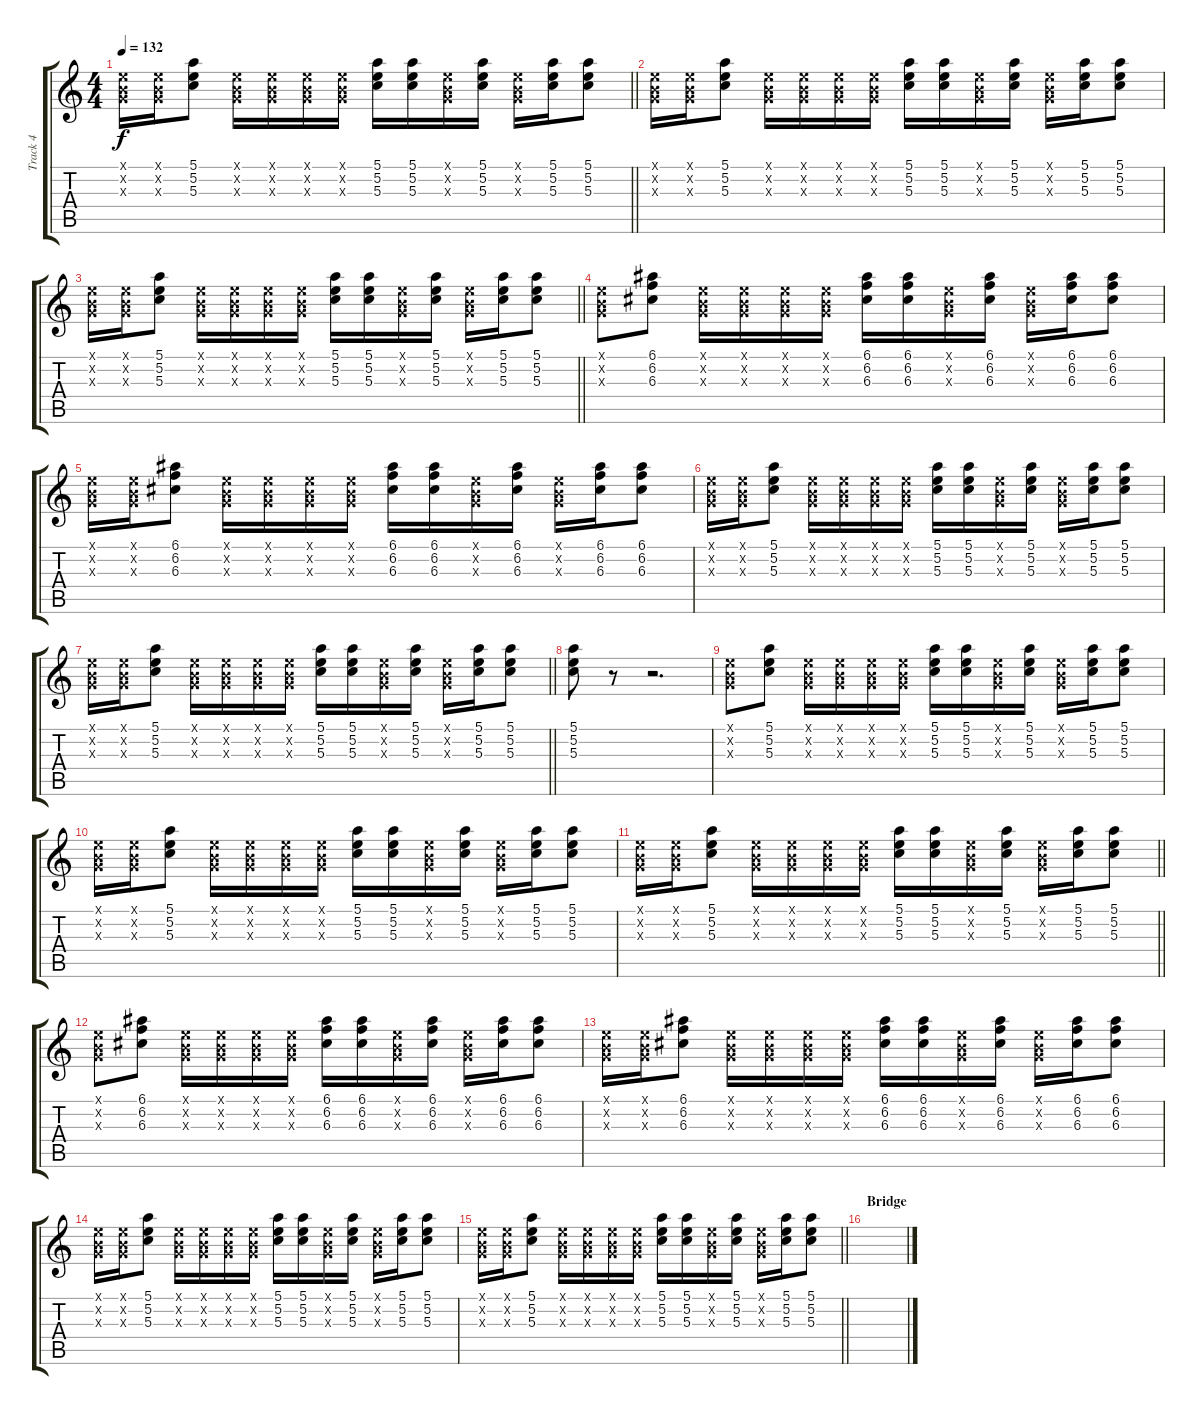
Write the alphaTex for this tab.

\track ("Track 4" "Track 4") {instrument electricguitarclean}
\staff {score tabs}
\tuning (E4 B3 G3 D3 A2 E2) {hide}
\ts (4 4)
\tempo 132
\clef g2
\barLineRight lightlight
\ks c
(0.1{x} 0.2{x} 0.3{x}).16{dy f} (0.1{x} 0.2{x} 0.3{x}).16 (5.1 5.2 5.3).8 (0.1{x} 0.2{x} 0.3{x}).16 (0.1{x} 0.2{x} 0.3{x}).16 (0.1{x} 0.2{x} 0.3{x}).16 (0.1{x} 0.2{x} 0.3{x}).16 (5.1 5.2 5.3).16 (5.1 5.2 5.3).16 (0.1{x} 0.2{x} 0.3{x}).16 (5.1 5.2 5.3).16 (0.1{x} 0.2{x} 0.3{x}).16 (5.1 5.2 5.3).16 (5.1 5.2 5.3).8 |
(0.1{x} 0.2{x} 0.3{x}).16 (0.1{x} 0.2{x} 0.3{x}).16 (5.1 5.2 5.3).8 (0.1{x} 0.2{x} 0.3{x}).16 (0.1{x} 0.2{x} 0.3{x}).16 (0.1{x} 0.2{x} 0.3{x}).16 (0.1{x} 0.2{x} 0.3{x}).16 (5.1 5.2 5.3).16 (5.1 5.2 5.3).16 (0.1{x} 0.2{x} 0.3{x}).16 (5.1 5.2 5.3).16 (0.1{x} 0.2{x} 0.3{x}).16 (5.1 5.2 5.3).16 (5.1 5.2 5.3).8 |
\barLineRight lightlight
(0.1{x} 0.2{x} 0.3{x}).16 (0.1{x} 0.2{x} 0.3{x}).16 (5.1 5.2 5.3).8 (0.1{x} 0.2{x} 0.3{x}).16 (0.1{x} 0.2{x} 0.3{x}).16 (0.1{x} 0.2{x} 0.3{x}).16 (0.1{x} 0.2{x} 0.3{x}).16 (5.1 5.2 5.3).16 (5.1 5.2 5.3).16 (0.1{x} 0.2{x} 0.3{x}).16 (5.1 5.2 5.3).16 (0.1{x} 0.2{x} 0.3{x}).16 (5.1 5.2 5.3).16 (5.1 5.2 5.3).8 |
(0.1{x} 0.2{x} 0.3{x}).8 (6.1 6.2 6.3).8 (0.1{x} 0.2{x} 0.3{x}).16 (0.1{x} 0.2{x} 0.3{x}).16 (0.1{x} 0.2{x} 0.3{x}).16 (0.1{x} 0.2{x} 0.3{x}).16 (6.1 6.2 6.3).16 (6.1 6.2 6.3).16 (0.1{x} 0.2{x} 0.3{x}).16 (6.1 6.2 6.3).16 (0.1{x} 0.2{x} 0.3{x}).16 (6.1 6.2 6.3).16 (6.1 6.2 6.3).8 |
(0.1{x} 0.2{x} 0.3{x}).16 (0.1{x} 0.2{x} 0.3{x}).16 (6.1 6.2 6.3).8 (0.1{x} 0.2{x} 0.3{x}).16 (0.1{x} 0.2{x} 0.3{x}).16 (0.1{x} 0.2{x} 0.3{x}).16 (0.1{x} 0.2{x} 0.3{x}).16 (6.1 6.2 6.3).16 (6.1 6.2 6.3).16 (0.1{x} 0.2{x} 0.3{x}).16 (6.1 6.2 6.3).16 (0.1{x} 0.2{x} 0.3{x}).16 (6.1 6.2 6.3).16 (6.1 6.2 6.3).8 |
(0.1{x} 0.2{x} 0.3{x}).16 (0.1{x} 0.2{x} 0.3{x}).16 (5.1 5.2 5.3).8 (0.1{x} 0.2{x} 0.3{x}).16 (0.1{x} 0.2{x} 0.3{x}).16 (0.1{x} 0.2{x} 0.3{x}).16 (0.1{x} 0.2{x} 0.3{x}).16 (5.1 5.2 5.3).16 (5.1 5.2 5.3).16 (0.1{x} 0.2{x} 0.3{x}).16 (5.1 5.2 5.3).16 (0.1{x} 0.2{x} 0.3{x}).16 (5.1 5.2 5.3).16 (5.1 5.2 5.3).8 |
\barLineRight lightlight
(0.1{x} 0.2{x} 0.3{x}).16 (0.1{x} 0.2{x} 0.3{x}).16 (5.1 5.2 5.3).8 (0.1{x} 0.2{x} 0.3{x}).16 (0.1{x} 0.2{x} 0.3{x}).16 (0.1{x} 0.2{x} 0.3{x}).16 (0.1{x} 0.2{x} 0.3{x}).16 (5.1 5.2 5.3).16 (5.1 5.2 5.3).16 (0.1{x} 0.2{x} 0.3{x}).16 (5.1 5.2 5.3).16 (0.1{x} 0.2{x} 0.3{x}).16 (5.1 5.2 5.3).16 (5.1 5.2 5.3).8 |
(5.1 5.2 5.3).8 r.8 r.2{d} |
(0.1{x} 0.2{x} 0.3{x}).8 (5.1 5.2 5.3).8 (0.1{x} 0.2{x} 0.3{x}).16 (0.1{x} 0.2{x} 0.3{x}).16 (0.1{x} 0.2{x} 0.3{x}).16 (0.1{x} 0.2{x} 0.3{x}).16 (5.1 5.2 5.3).16 (5.1 5.2 5.3).16 (0.1{x} 0.2{x} 0.3{x}).16 (5.1 5.2 5.3).16 (0.1{x} 0.2{x} 0.3{x}).16 (5.1 5.2 5.3).16 (5.1 5.2 5.3).8 |
(0.1{x} 0.2{x} 0.3{x}).16 (0.1{x} 0.2{x} 0.3{x}).16 (5.1 5.2 5.3).8 (0.1{x} 0.2{x} 0.3{x}).16 (0.1{x} 0.2{x} 0.3{x}).16 (0.1{x} 0.2{x} 0.3{x}).16 (0.1{x} 0.2{x} 0.3{x}).16 (5.1 5.2 5.3).16 (5.1 5.2 5.3).16 (0.1{x} 0.2{x} 0.3{x}).16 (5.1 5.2 5.3).16 (0.1{x} 0.2{x} 0.3{x}).16 (5.1 5.2 5.3).16 (5.1 5.2 5.3).8 |
\barLineRight lightlight
(0.1{x} 0.2{x} 0.3{x}).16 (0.1{x} 0.2{x} 0.3{x}).16 (5.1 5.2 5.3).8 (0.1{x} 0.2{x} 0.3{x}).16 (0.1{x} 0.2{x} 0.3{x}).16 (0.1{x} 0.2{x} 0.3{x}).16 (0.1{x} 0.2{x} 0.3{x}).16 (5.1 5.2 5.3).16 (5.1 5.2 5.3).16 (0.1{x} 0.2{x} 0.3{x}).16 (5.1 5.2 5.3).16 (0.1{x} 0.2{x} 0.3{x}).16 (5.1 5.2 5.3).16 (5.1 5.2 5.3).8 |
(0.1{x} 0.2{x} 0.3{x}).8 (6.1 6.2 6.3).8 (0.1{x} 0.2{x} 0.3{x}).16 (0.1{x} 0.2{x} 0.3{x}).16 (0.1{x} 0.2{x} 0.3{x}).16 (0.1{x} 0.2{x} 0.3{x}).16 (6.1 6.2 6.3).16 (6.1 6.2 6.3).16 (0.1{x} 0.2{x} 0.3{x}).16 (6.1 6.2 6.3).16 (0.1{x} 0.2{x} 0.3{x}).16 (6.1 6.2 6.3).16 (6.1 6.2 6.3).8 |
(0.1{x} 0.2{x} 0.3{x}).16 (0.1{x} 0.2{x} 0.3{x}).16 (6.1 6.2 6.3).8 (0.1{x} 0.2{x} 0.3{x}).16 (0.1{x} 0.2{x} 0.3{x}).16 (0.1{x} 0.2{x} 0.3{x}).16 (0.1{x} 0.2{x} 0.3{x}).16 (6.1 6.2 6.3).16 (6.1 6.2 6.3).16 (0.1{x} 0.2{x} 0.3{x}).16 (6.1 6.2 6.3).16 (0.1{x} 0.2{x} 0.3{x}).16 (6.1 6.2 6.3).16 (6.1 6.2 6.3).8 |
(0.1{x} 0.2{x} 0.3{x}).16 (0.1{x} 0.2{x} 0.3{x}).16 (5.1 5.2 5.3).8 (0.1{x} 0.2{x} 0.3{x}).16 (0.1{x} 0.2{x} 0.3{x}).16 (0.1{x} 0.2{x} 0.3{x}).16 (0.1{x} 0.2{x} 0.3{x}).16 (5.1 5.2 5.3).16 (5.1 5.2 5.3).16 (0.1{x} 0.2{x} 0.3{x}).16 (5.1 5.2 5.3).16 (0.1{x} 0.2{x} 0.3{x}).16 (5.1 5.2 5.3).16 (5.1 5.2 5.3).8 |
\barLineRight lightlight
(0.1{x} 0.2{x} 0.3{x}).16 (0.1{x} 0.2{x} 0.3{x}).16 (5.1 5.2 5.3).8 (0.1{x} 0.2{x} 0.3{x}).16 (0.1{x} 0.2{x} 0.3{x}).16 (0.1{x} 0.2{x} 0.3{x}).16 (0.1{x} 0.2{x} 0.3{x}).16 (5.1 5.2 5.3).16 (5.1 5.2 5.3).16 (0.1{x} 0.2{x} 0.3{x}).16 (5.1 5.2 5.3).16 (0.1{x} 0.2{x} 0.3{x}).16 (5.1 5.2 5.3).16 (5.1 5.2 5.3).8 |
\section ("" "Bridge")
